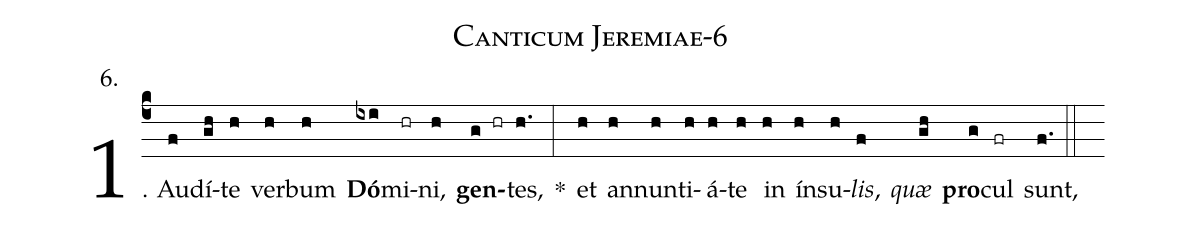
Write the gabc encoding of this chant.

name: Canticum Jeremiae-6;
annotation: 6.;
%%
(c4)1. Au(f)dí(gh)te(h) ver(h)bum(h) <b>Dó</b>(ixi)mi(hr)ni,(h) <b>gen</b>(g hr)tes,(h.) *(:) et(h) an(h)nun(h)ti(h)á(h)te(h) in(h) ín(h)su(h)<i>lis</i>,(f) <i>quæ</i>(gh) <b>pro</b>(g)cul(fr) sunt,(f.) (::)
